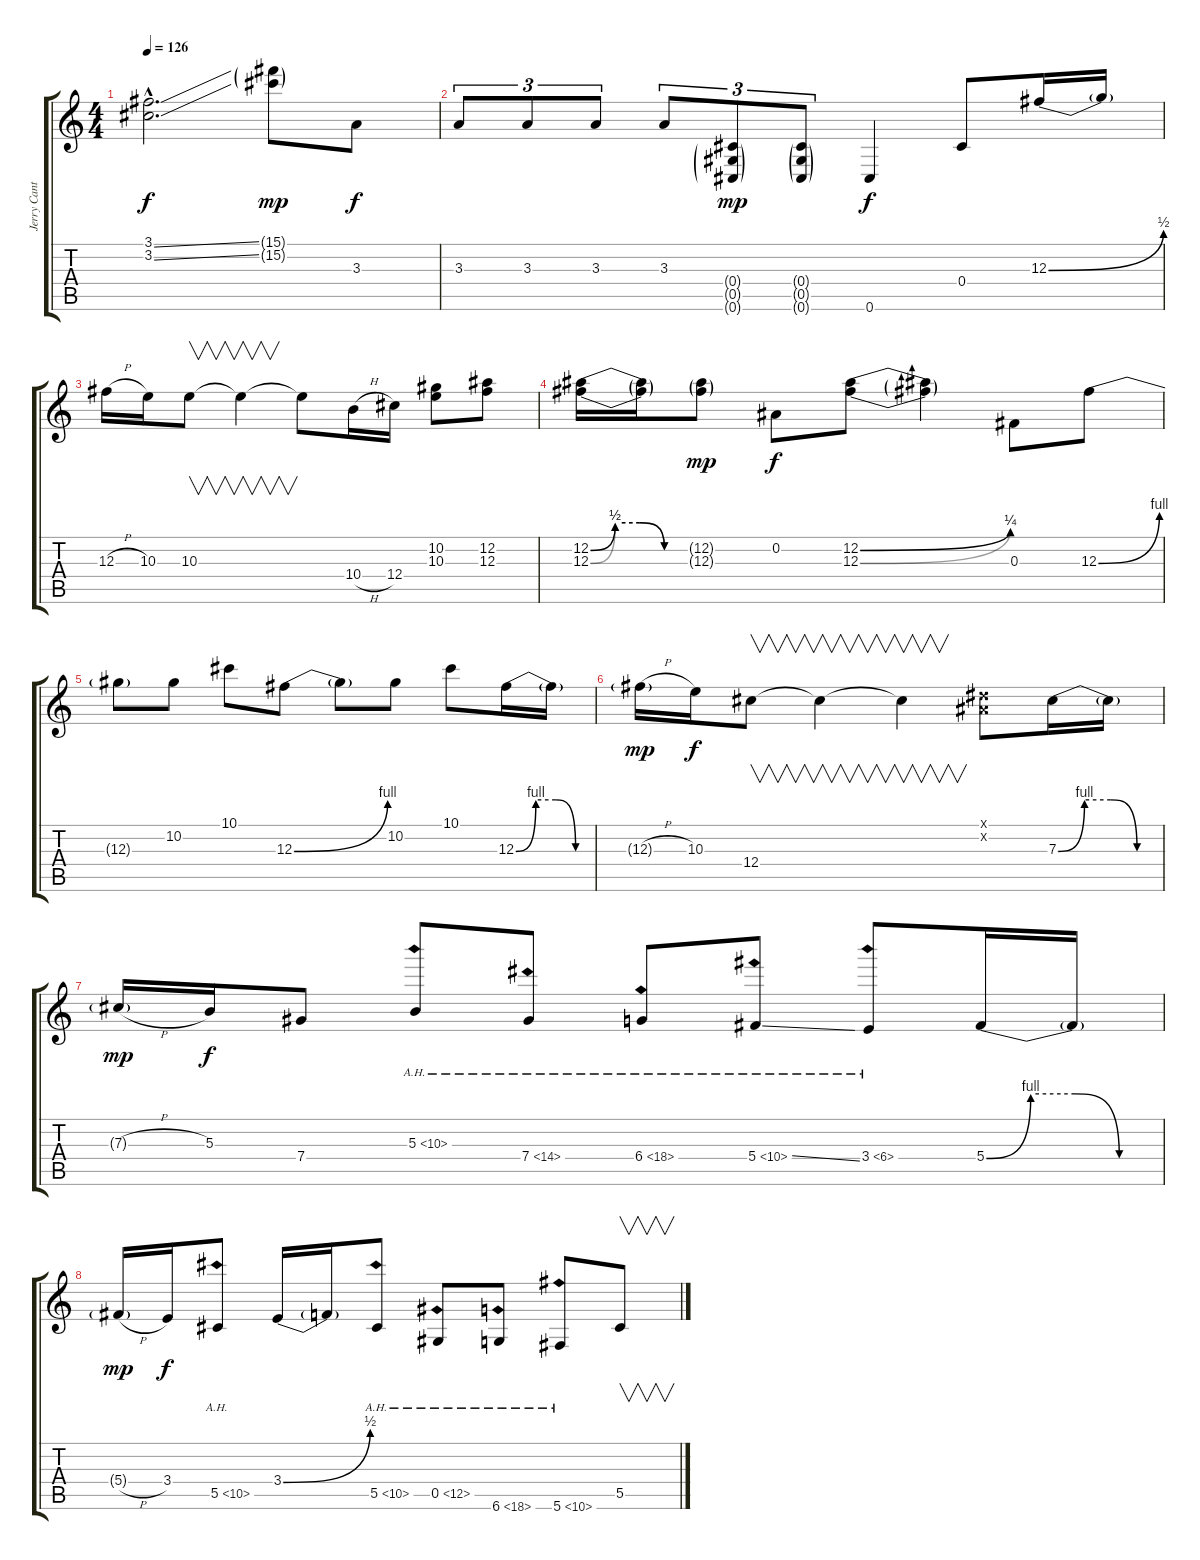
\track ("Jerry Cantrell - Guitar 2" "Jerry Cant") {instrument distortionguitar}
\staff {score tabs}
\tuning (Eb4 Bb3 Gb3 Db3 Ab2 Db2) {hide}
\ts (4 4)
\tempo 126
\clef g2
\ks c
(3.1{ss hac} 3.2{ss hac}).2{d dy f volume 15} (15.1{g} 15.2{g}).8{dy mp} 3.3.8{dy f} |
3.3.8{tu (3 2)} 3.3.8{tu (3 2)} 3.3.8{tu (3 2)} 3.3.8{tu (3 2)} (0.4{g} 0.5{g} 0.6{g}).8{tu (3 2) dy mp} (0.4{g} 0.5{g} 0.6{g}).8{tu (3 2)} 0.6.4{dy f} 0.4.8 12.3{be (bend 0 0 60 2)}.16 12.3{t}.16 |
12.3{h}.16 10.3.16 10.3.8{v} 10.3{t}.4{v} 10.3{t}.8 10.4{h}.16 12.4.16 (10.2 10.3).8 (12.2 12.3).8 |
(12.2{be (custom 0 0 15 2 30 2 45 0 60 0)} 12.3{be (custom 0 0 15 2 30 2 45 0 60 0)}).16 (12.2{t} 12.3{t}).16 (12.2{g} 12.3{g}).8{dy mp} 0.2.8{dy f} (12.2{be (bend 0 0 60 1)} 12.3{be (bend 0 0 60 1)}).8 (12.2{t} 12.3{t}).4 0.3.8 12.3{be (bend 0 0 60 4)}.8 |
12.3{t}.8 10.2.8 10.1.8 12.3{be (bend 0 0 60 4)}.8 12.3{t}.8 10.2.8 10.1.8 12.3{be (custom 0 0 15 4 30 4 45 0 60 0)}.16 12.3{t}.16 |
12.3{h g}.16{dy mp} 10.3.16{dy f} 12.4.8{v} 12.4{t}.4{v} 12.4{t}.4{v} (0.1{x} 0.2{x}).8 7.3{be (custom 0 0 15 4 30 4 45 0 60 0)}.16 7.3{t}.16 |
7.3{h g}.16{dy mp} 5.3.16{dy f} 7.4.8 5.3{ah 5}.8 7.4{ah 7}.8 6.4{ah 12}.8 5.4{ah 5 ss}.8 3.4{ah 3}.8 5.4{be (custom 0 0 15 4 30 4 45 0 60 0)}.16 5.4{t}.16 |
5.4{h g}.16{dy mp} 3.4.16{dy f} 5.5{ah 5}.8 3.4{be (bend 0 0 60 2)}.16 3.4{t}.16 5.5{ah 5}.8 0.5{ah 12}.8 6.6{ah 12}.8 5.6{ah 5}.8 5.5.8{v}
